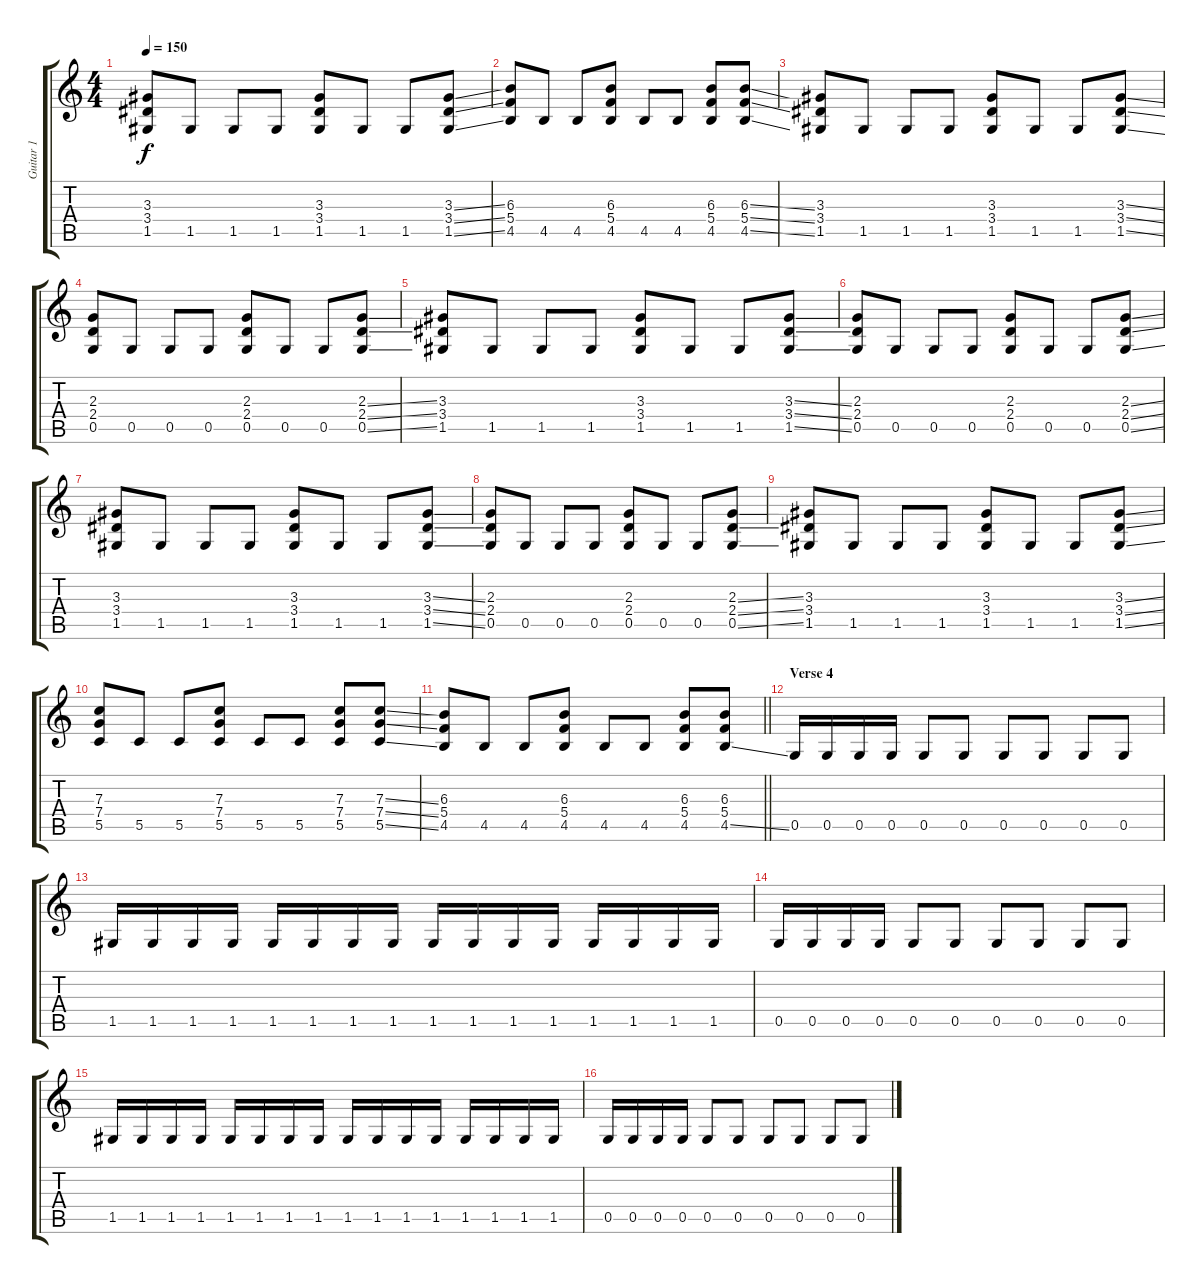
\track ("Guitar 1" "Guitar 1") {instrument distortionguitar}
\staff {score tabs}
\tuning (D4 A3 F3 C3 G2 D2) {hide}
\ts (4 4)
\tempo 150
\clef g2
\ks c
(3.3 3.4 1.5).8{dy f} 1.5.8 1.5.8 1.5.8 (3.3 3.4 1.5).8 1.5.8 1.5.8 (3.3{ss} 3.4{ss} 1.5{ss}).8 |
(6.3 5.4 4.5).8 4.5.8 4.5.8 (6.3 5.4 4.5).8 4.5.8 4.5.8 (6.3 5.4 4.5).8 (6.3{ss} 5.4{ss} 4.5{ss}).8 |
(3.3 3.4 1.5).8 1.5.8 1.5.8 1.5.8 (3.3 3.4 1.5).8 1.5.8 1.5.8 (3.3{ss} 3.4{ss} 1.5{ss}).8 |
(2.3 2.4 0.5).8 0.5.8 0.5.8 0.5.8 (2.3 2.4 0.5).8 0.5.8 0.5.8 (2.3{ss} 2.4{ss} 0.5{ss}).8 |
(3.3 3.4 1.5).8 1.5.8 1.5.8 1.5.8 (3.3 3.4 1.5).8 1.5.8 1.5.8 (3.3{ss} 3.4{ss} 1.5{ss}).8 |
(2.3 2.4 0.5).8 0.5.8 0.5.8 0.5.8 (2.3 2.4 0.5).8 0.5.8 0.5.8 (2.3{ss} 2.4{ss} 0.5{ss}).8 |
(3.3 3.4 1.5).8 1.5.8 1.5.8 1.5.8 (3.3 3.4 1.5).8 1.5.8 1.5.8 (3.3{ss} 3.4{ss} 1.5{ss}).8 |
(2.3 2.4 0.5).8 0.5.8 0.5.8 0.5.8 (2.3 2.4 0.5).8 0.5.8 0.5.8 (2.3{ss} 2.4{ss} 0.5{ss}).8 |
(3.3 3.4 1.5).8 1.5.8 1.5.8 1.5.8 (3.3 3.4 1.5).8 1.5.8 1.5.8 (3.3{ss} 3.4{ss} 1.5{ss}).8 |
(7.3 7.4 5.5).8 5.5.8 5.5.8 (7.3 7.4 5.5).8 5.5.8 5.5.8 (7.3 7.4 5.5).8 (7.3{ss} 7.4{ss} 5.5{ss}).8 |
\barLineRight lightlight
(6.3 5.4 4.5).8 4.5.8 4.5.8 (6.3 5.4 4.5).8 4.5.8 4.5.8 (6.3 5.4 4.5).8 (6.3 5.4 4.5{ss}).8 |
\section ("" "Verse 4")
0.5.16 0.5.16 0.5.16 0.5.16 0.5.8 0.5.8 0.5.8 0.5.8 0.5.8 0.5.8 |
1.5.16 1.5.16 1.5.16 1.5.16 1.5.16 1.5.16 1.5.16 1.5.16 1.5.16 1.5.16 1.5.16 1.5.16 1.5.16 1.5.16 1.5.16 1.5.16 |
0.5.16 0.5.16 0.5.16 0.5.16 0.5.8 0.5.8 0.5.8 0.5.8 0.5.8 0.5.8 |
1.5.16 1.5.16 1.5.16 1.5.16 1.5.16 1.5.16 1.5.16 1.5.16 1.5.16 1.5.16 1.5.16 1.5.16 1.5.16 1.5.16 1.5.16 1.5.16 |
0.5.16 0.5.16 0.5.16 0.5.16 0.5.8 0.5.8 0.5.8 0.5.8 0.5.8 0.5.8
